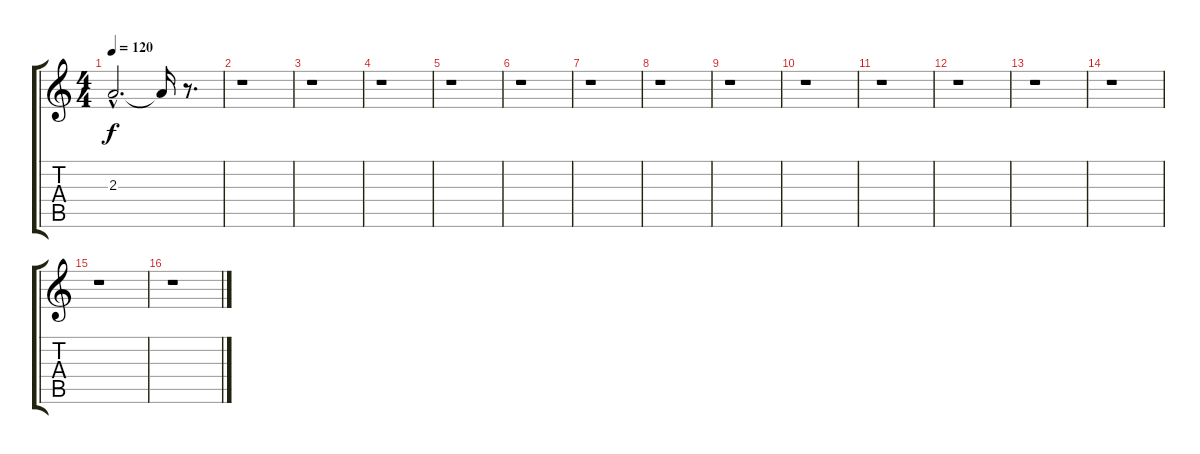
\track "" {instrument acousticguitarsteel}
\staff {score tabs}
\tuning (E4 B3 G3 D3 A2 E2) {hide}
\ts (4 4)
\tempo 120
\clef g2
\ks c
2.3{hac t}.2{d dy f} 2.3{t}.16 r.8{d} |
r.1 |
r.1 |
r.1 |
r.1 |
r.1 |
r.1 |
r.1 |
r.1 |
r.1 |
r.1 |
r.1 |
r.1 |
r.1 |
r.1 |
r.1
